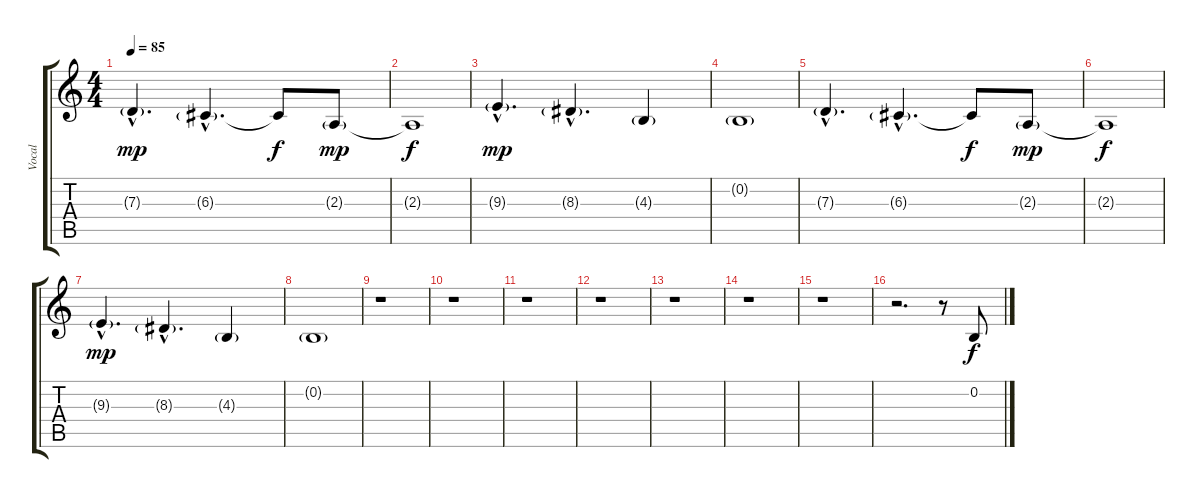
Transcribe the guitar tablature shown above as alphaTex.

\track ("Vocal" "Vocal") {instrument sopranosax}
\staff {score tabs}
\tuning (E4 B3 G3 D3 A2 E2) {hide}
\ts (4 4)
\tempo 85
\clef g2
\ks c
7.3{g hac}.4{d dy mp} 6.3{g hac}.4{d} 6.3{t}.8{dy f} 2.3{g}.8{dy mp} |
2.3{t}.1{dy f} |
9.3{g hac}.4{d dy mp} 8.3{g hac}.4{d} 4.3{g}.4 |
0.2{g}.1 |
7.3{g hac}.4{d} 6.3{g hac}.4{d} 6.3{t}.8{dy f} 2.3{g}.8{dy mp} |
2.3{t}.1{dy f} |
9.3{g hac}.4{d dy mp} 8.3{g hac}.4{d} 4.3{g}.4 |
0.2{g}.1 |
r.1 |
r.1 |
r.1 |
r.1 |
r.1 |
r.1 |
r.1 |
r.2{d} r.8 0.2.8{dy f}
